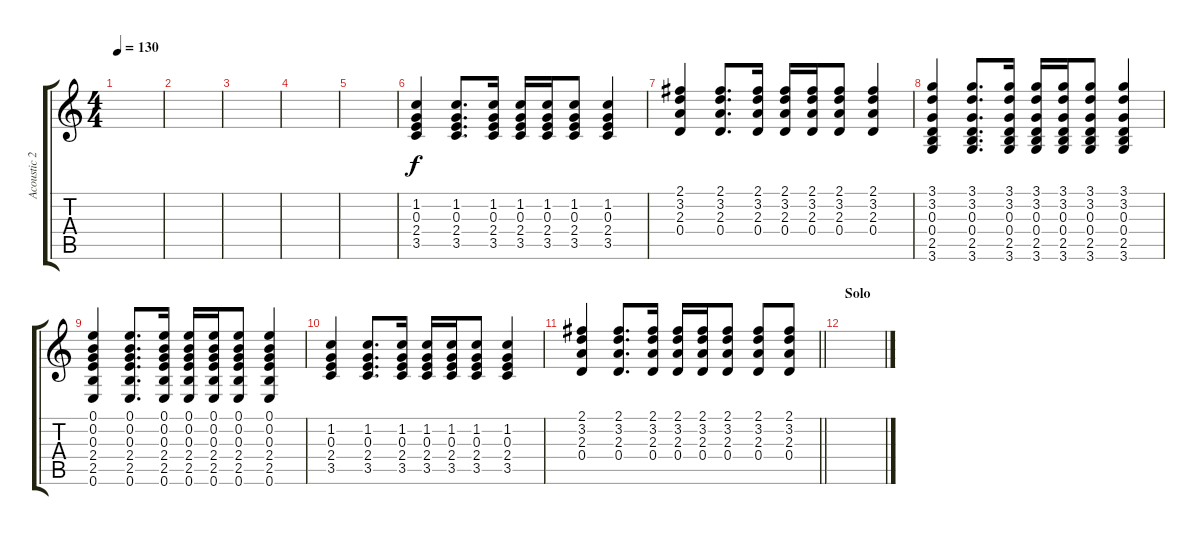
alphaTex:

\track ("Acoustic 2" "Acoustic 2") {instrument acousticguitarsteel}
\staff {score tabs}
\tuning (E4 B3 G3 D3 A2 E2) {hide}
\ts (4 4)
\tempo 130
\clef g2
\ks c
|
|
|
|
|
(1.2 0.3 2.4 3.5).4 (1.2 0.3 2.4 3.5).8{d} (1.2 0.3 2.4 3.5).16 (1.2 0.3 2.4 3.5).16 (1.2 0.3 2.4 3.5).16 (1.2 0.3 2.4 3.5).8 (1.2 0.3 2.4 3.5).4 |
(2.1 3.2 2.3 0.4).4 (2.1 3.2 2.3 0.4).8{d} (2.1 3.2 2.3 0.4).16 (2.1 3.2 2.3 0.4).16 (2.1 3.2 2.3 0.4).16 (2.1 3.2 2.3 0.4).8 (2.1 3.2 2.3 0.4).4 |
(3.1 3.2 0.3 0.4 2.5 3.6).4 (3.1 3.2 0.3 0.4 2.5 3.6).8{d} (3.1 3.2 0.3 0.4 2.5 3.6).16 (3.1 3.2 0.3 0.4 2.5 3.6).16 (3.1 3.2 0.3 0.4 2.5 3.6).16 (3.1 3.2 0.3 0.4 2.5 3.6).8 (3.1 3.2 0.3 0.4 2.5 3.6).4 |
(0.1 0.2 0.3 2.4 2.5 0.6).4 (0.1 0.2 0.3 2.4 2.5 0.6).8{d} (0.1 0.2 0.3 2.4 2.5 0.6).16 (0.1 0.2 0.3 2.4 2.5 0.6).16 (0.1 0.2 0.3 2.4 2.5 0.6).16 (0.1 0.2 0.3 2.4 2.5 0.6).8 (0.1 0.2 0.3 2.4 2.5 0.6).4 |
(1.2 0.3 2.4 3.5).4 (1.2 0.3 2.4 3.5).8{d} (1.2 0.3 2.4 3.5).16 (1.2 0.3 2.4 3.5).16 (1.2 0.3 2.4 3.5).16 (1.2 0.3 2.4 3.5).8 (1.2 0.3 2.4 3.5).4 |
\barLineRight lightlight
(2.1 3.2 2.3 0.4).4 (2.1 3.2 2.3 0.4).8{d} (2.1 3.2 2.3 0.4).16 (2.1 3.2 2.3 0.4).16 (2.1 3.2 2.3 0.4).16 (2.1 3.2 2.3 0.4).8 (2.1 3.2 2.3 0.4).8 (2.1 3.2 2.3 0.4).8 |
\section ("" "Solo")
